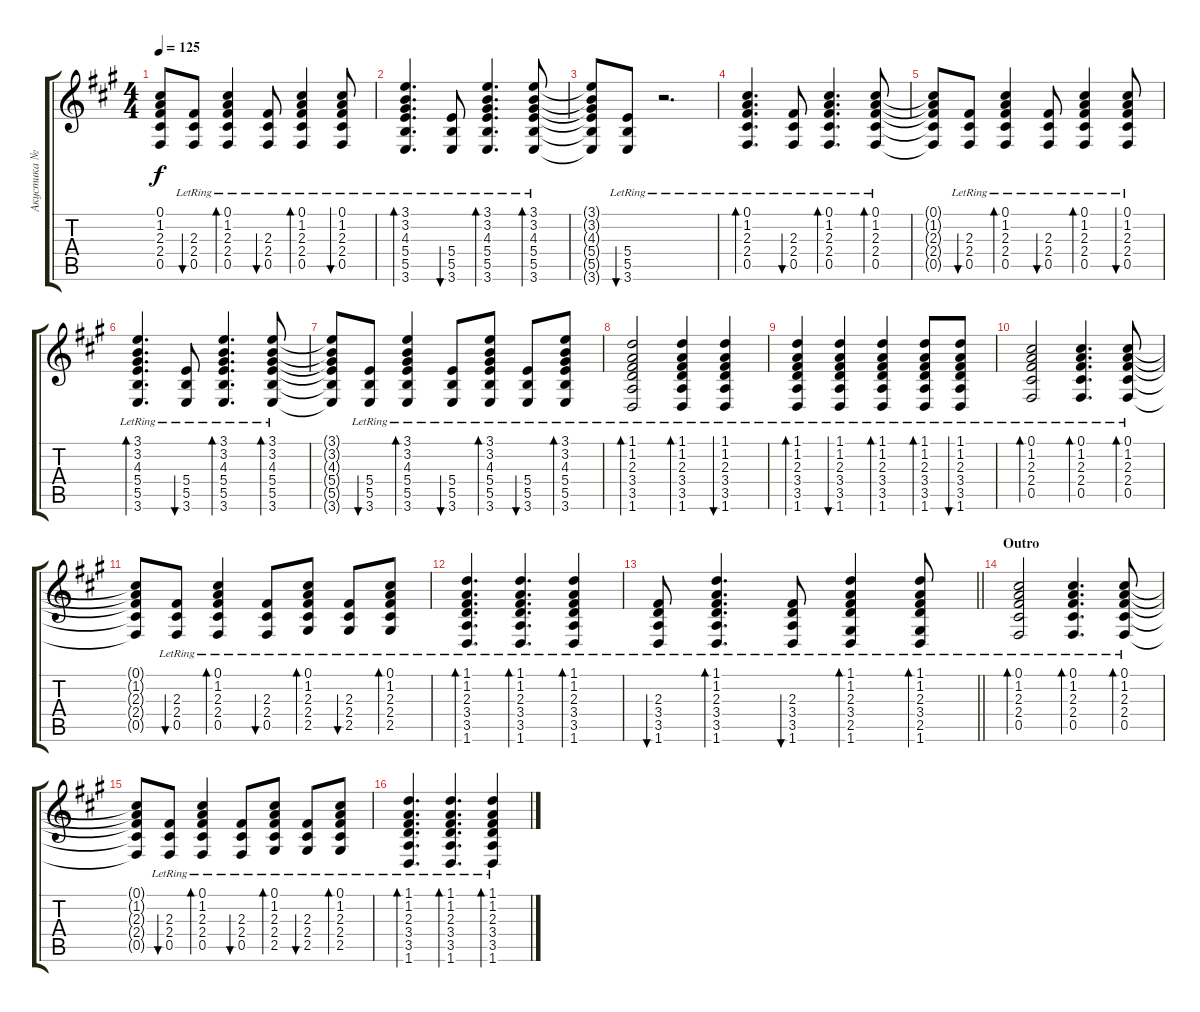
\track ("Акустика №1" "Акустика №") {instrument acousticguitarsteel}
\staff {score tabs}
\tuning (Db4 Ab3 E3 B2 Gb2 Db2) {hide}
\ts (4 4)
\tempo 125
\clef g2
\ks f#minor
(0.1{t} 1.2{t} 2.3{t} 2.4{t} 0.5{t}).8{dy f} (2.3{lr} 2.4{lr} 0.5{lr}).8{bu 30} (0.1{lr} 1.2{lr} 2.3{lr} 2.4{lr} 0.5{lr}).4{bd 30} (2.3{lr} 2.4{lr} 0.5{lr}).8{bu 30} (0.1{lr} 1.2{lr} 2.3{lr} 2.4{lr} 0.5{lr}).4{bd 30} (0.1{lr} 1.2{lr} 2.3{lr} 2.4{lr} 0.5{lr}).8{bu 30} |
(3.1{lr} 3.2{lr} 4.3{lr} 5.4{lr} 5.5{lr} 3.6{lr}).4{d bd 30} (5.4{lr} 5.5{lr} 3.6{lr}).8{bu 30} (3.1{lr} 3.2{lr} 4.3{lr} 5.4{lr} 5.5{lr} 3.6{lr}).4{d bd 30} (3.1{lr} 3.2{lr} 4.3{lr} 5.4{lr} 5.5{lr} 3.6{lr}).8{bd 30} |
(3.1{t} 3.2{t} 4.3{t} 5.4{t} 5.5{t} 3.6{t}).8 (5.4{lr} 5.5{lr} 3.6{lr}).8{bu 30} r.2{d} |
(0.1{lr} 1.2{lr} 2.3{lr} 2.4{lr} 0.5{lr}).4{d bd 30} (2.3{lr} 2.4{lr} 0.5{lr}).8{bu 30} (0.1{lr} 1.2{lr} 2.3{lr} 2.4{lr} 0.5{lr}).4{d bd 30} (0.1{lr} 1.2{lr} 2.3{lr} 2.4{lr} 0.5{lr}).8{bd 30} |
(0.1{t} 1.2{t} 2.3{t} 2.4{t} 0.5{t}).8 (2.3{lr} 2.4{lr} 0.5{lr}).8{bu 30} (0.1{lr} 1.2{lr} 2.3{lr} 2.4{lr} 0.5{lr}).4{bd 30} (2.3{lr} 2.4{lr} 0.5{lr}).8{bu 30} (0.1{lr} 1.2{lr} 2.3{lr} 2.4{lr} 0.5{lr}).4{bd 30} (0.1{lr} 1.2{lr} 2.3{lr} 2.4{lr} 0.5{lr}).8{bu 30} |
(3.1{lr} 3.2{lr} 4.3{lr} 5.4{lr} 5.5{lr} 3.6{lr}).4{d bd 30} (5.4{lr} 5.5{lr} 3.6{lr}).8{bu 30} (3.1{lr} 3.2{lr} 4.3{lr} 5.4{lr} 5.5{lr} 3.6{lr}).4{d bd 30} (3.1{lr} 3.2{lr} 4.3{lr} 5.4{lr} 5.5{lr} 3.6{lr}).8{bd 30} |
(3.1{t} 3.2{t} 4.3{t} 5.4{t} 5.5{t} 3.6{t}).8 (5.4{lr} 5.5{lr} 3.6{lr}).8{bu 30} (3.1{lr} 3.2{lr} 4.3{lr} 5.4{lr} 5.5{lr} 3.6{lr}).4{bd 30} (5.4{lr} 5.5{lr} 3.6{lr}).8{bu 30} (3.1{lr} 3.2{lr} 4.3{lr} 5.4{lr} 5.5{lr} 3.6{lr}).8{bd 30} (5.4{lr} 5.5{lr} 3.6{lr}).8{bu 30} (3.1{lr} 3.2{lr} 4.3{lr} 5.4{lr} 5.5{lr} 3.6{lr}).8{bd 30} |
(1.1{lr} 1.2{lr} 2.3{lr} 3.4{lr} 3.5{lr} 1.6{lr}).2{bd 30} (1.1{lr} 1.2{lr} 2.3{lr} 3.4{lr} 3.5{lr} 1.6{lr}).4{bd 30} (1.1{lr} 1.2{lr} 2.3{lr} 3.4{lr} 3.5{lr} 1.6{lr}).4{bu 30} |
(1.1{lr} 1.2{lr} 2.3{lr} 3.4{lr} 3.5{lr} 1.6{lr}).4{bd 30} (1.1{lr} 1.2{lr} 2.3{lr} 3.4{lr} 3.5{lr} 1.6{lr}).4{bu 30} (1.1{lr} 1.2{lr} 2.3{lr} 3.4{lr} 3.5{lr} 1.6{lr}).4{bd 30} (1.1{lr} 1.2{lr} 2.3{lr} 3.4{lr} 3.5{lr} 1.6{lr}).8{bd 30} (1.1{lr} 1.2{lr} 2.3{lr} 3.4{lr} 3.5{lr} 1.6{lr}).8{bu 30} |
(0.1{lr} 1.2{lr} 2.3{lr} 2.4{lr} 0.5{lr}).2{bd 30} (0.1{lr} 1.2{lr} 2.3{lr} 2.4{lr} 0.5{lr}).4{d bd 30} (0.1{lr} 1.2{lr} 2.3{lr} 2.4{lr} 0.5{lr}).8{bd 30} |
(0.1{t} 1.2{t} 2.3{t} 2.4{t} 0.5{t}).8 (2.3{lr} 2.4{lr} 0.5{lr}).8{bu 30} (0.1{lr} 1.2{lr} 2.3{lr} 2.4{lr} 0.5{lr}).4{bd 30} (2.3{lr} 2.4{lr} 0.5{lr}).8{bu 30} (0.1{lr} 1.2{lr} 2.3{lr} 2.4{lr} 2.5{lr}).8{bd 30} (2.3{lr} 2.4{lr} 2.5{lr}).8{bu 30} (0.1{lr} 1.2{lr} 2.3{lr} 2.4{lr} 2.5{lr}).8{bd 30} |
(1.1{lr} 1.2{lr} 2.3{lr} 3.4{lr} 3.5{lr} 1.6{lr}).4{d bd 30} (1.1{lr} 1.2{lr} 2.3{lr} 3.4{lr} 3.5{lr} 1.6{lr}).4{d bd 30} (1.1{lr} 1.2{lr} 2.3{lr} 3.4{lr} 3.5{lr} 1.6{lr}).4{bd 30} |
\barLineRight lightlight
(2.3{lr} 3.4{lr} 3.5{lr} 1.6{lr}).8{bu 30} (1.1{lr} 1.2{lr} 2.3{lr} 3.4{lr} 3.5{lr} 1.6{lr}).4{d bd 30} (2.3{lr} 3.4{lr} 3.5{lr} 1.6{lr}).8{bu 30} (1.1{lr} 1.2{lr} 2.3{lr} 3.4{lr} 2.5{lr} 1.6{lr}).4{bd 30} (1.1{lr} 1.2{lr} 2.3{lr} 3.4{lr} 2.5{lr} 1.6{lr}).8{bd 30} |
\section ("" "Outro")
(0.1{lr} 1.2{lr} 2.3{lr} 2.4{lr} 0.5{lr}).2{bd 30 volume 8} (0.1{lr} 1.2{lr} 2.3{lr} 2.4{lr} 0.5{lr}).4{d bd 30} (0.1{lr} 1.2{lr} 2.3{lr} 2.4{lr} 0.5{lr}).8{bd 30} |
(0.1{t} 1.2{t} 2.3{t} 2.4{t} 0.5{t}).8 (2.3{lr} 2.4{lr} 0.5{lr}).8{bu 30} (0.1{lr} 1.2{lr} 2.3{lr} 2.4{lr} 0.5{lr}).4{bd 30} (2.3{lr} 2.4{lr} 0.5{lr}).8{bu 30} (0.1{lr} 1.2{lr} 2.3{lr} 2.4{lr} 2.5{lr}).8{bd 30} (2.3{lr} 2.4{lr} 2.5{lr}).8{bu 30} (0.1{lr} 1.2{lr} 2.3{lr} 2.4{lr} 2.5{lr}).8{bd 30} |
(1.1{lr} 1.2{lr} 2.3{lr} 3.4{lr} 3.5{lr} 1.6{lr}).4{d bd 30} (1.1{lr} 1.2{lr} 2.3{lr} 3.4{lr} 3.5{lr} 1.6{lr}).4{d bd 30} (1.1{lr} 1.2{lr} 2.3{lr} 3.4{lr} 3.5{lr} 1.6{lr}).4{bd 30}
